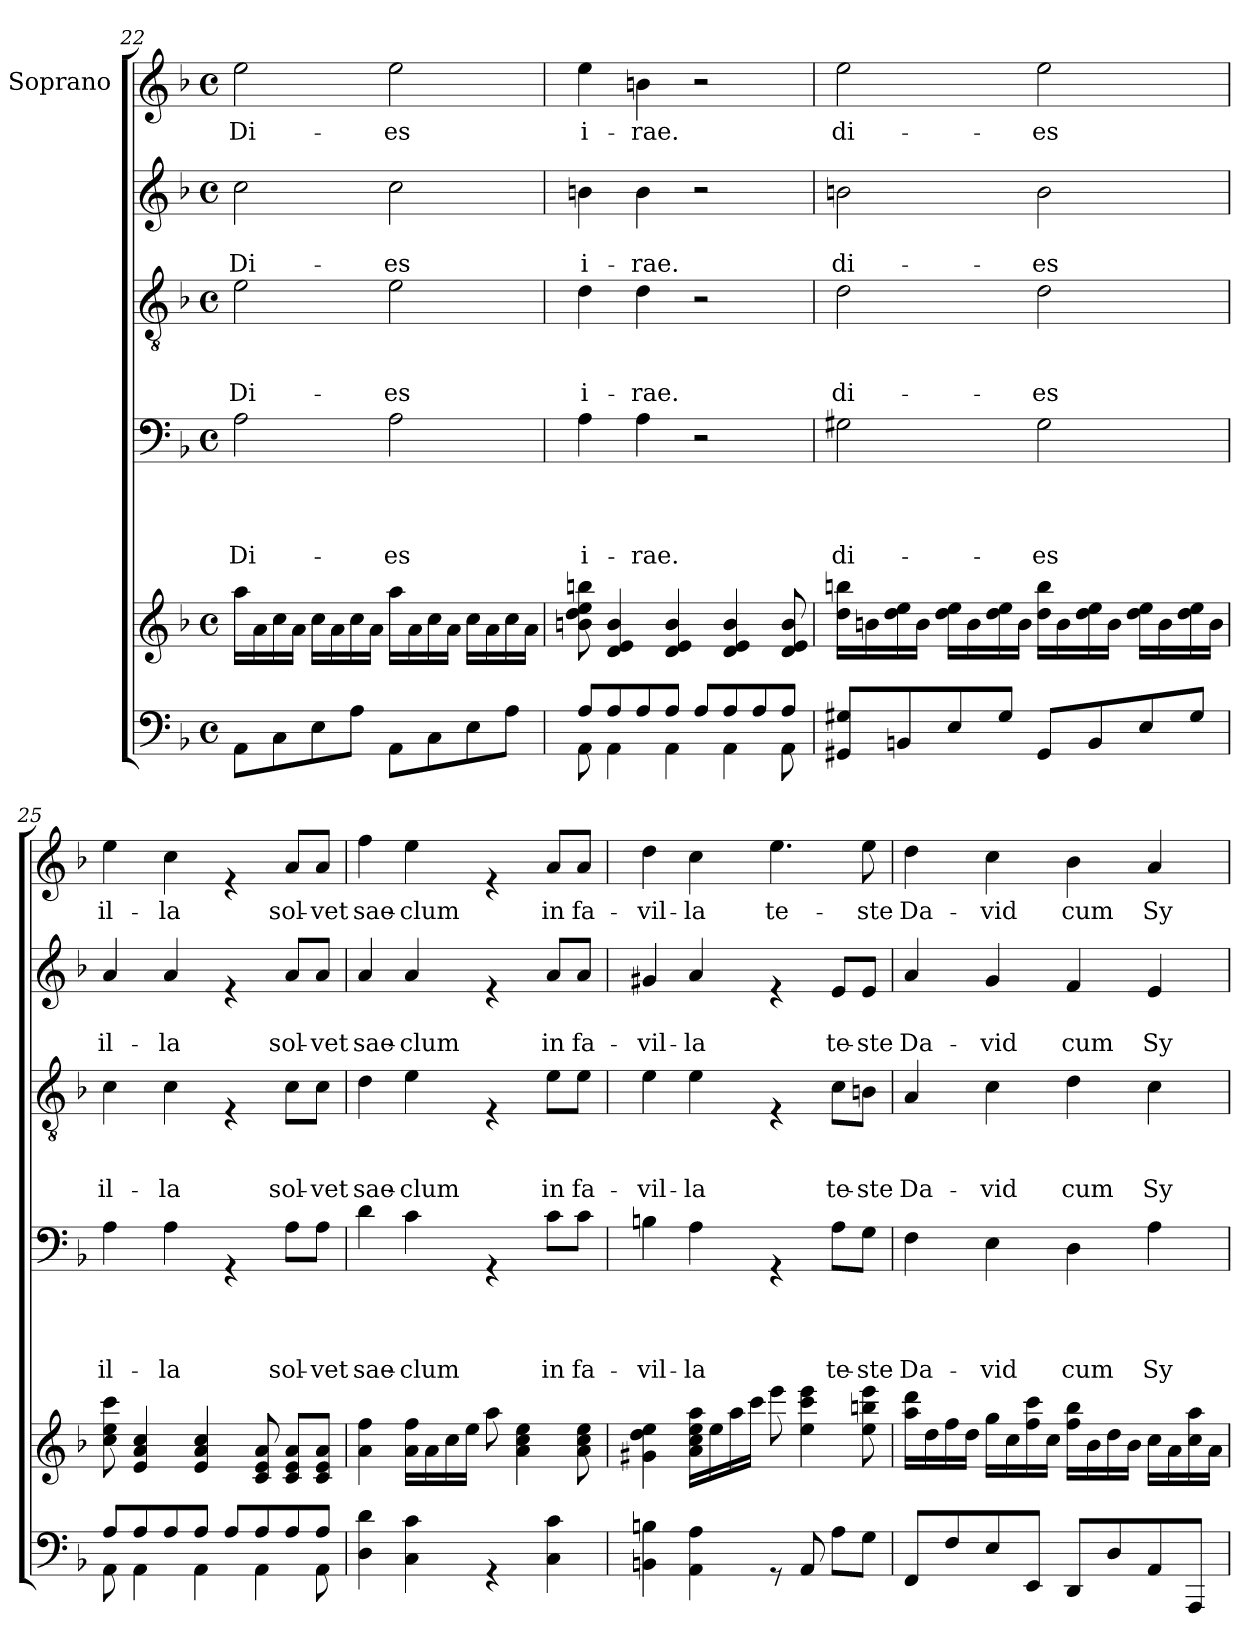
**kern	**kern	**kern	**text	**text	**text	**text	**kern	**text	**text	**text	**kern	**text	**text	**kern	**text
*part6	*part5	*part4	*part4	*part4	*part4	*part4	*part3	*part3	*part3	*part3	*part2	*part2	*part2	*part1	*part1
*staff6	*staff5	*staff4	*staff4	*staff4	*staff4	*staff4	*staff3	*staff3	*staff3	*staff3	*staff2	*staff2	*staff2	*staff1	*staff1
*	*	*	*	*	*	*	*	*	*	*	*	*	*	*I"Soprano	*
*clefF4	*clefG2	*clefF4	*	*	*	*	*clefGv2	*	*	*	*clefG2	*	*	*clefG2	*
*k[b-]	*k[b-]	*k[b-]	*	*	*	*	*k[b-]	*	*	*	*k[b-]	*	*	*k[b-]	*
*F:	*F:	*F:	*	*	*	*	*F:	*	*	*	*F:	*	*	*F:	*
*M4/4	*M4/4	*M4/4	*	*	*	*	*M4/4	*	*	*	*M4/4	*	*	*M4/4	*
*met(c)	*met(c)	*met(c)	*	*	*	*	*met(c)	*	*	*	*met(c)	*	*	*met(c)	*
=22	=22	=22	=22	=22	=22	=22	=22	=22	=22	=22	=22	=22	=22	=22	=22
!	!	!	!	!	!	!LO:LY:b	!	!	!	!LO:LY:b	!	!	!LO:LY:b	!	!LO:LY:b
8AA\L	16aa\LL	2A\	.	.	.	Di-	2e\	.	.	Di-	2cc\	.	Di-	2ee\	Di-
.	16a\	.	.	.	.	.	.	.	.	.	.	.	.	.	.
8C\	16cc\	.	.	.	.	.	.	.	.	.	.	.	.	.	.
.	16a\JJ	.	.	.	.	.	.	.	.	.	.	.	.	.	.
8E\	16cc\LL	.	.	.	.	.	.	.	.	.	.	.	.	.	.
.	16a\	.	.	.	.	.	.	.	.	.	.	.	.	.	.
8A\J	16cc\	.	.	.	.	.	.	.	.	.	.	.	.	.	.
.	16a\JJ	.	.	.	.	.	.	.	.	.	.	.	.	.	.
!	!	!	!	!	!	!LO:LY:b	!	!	!	!LO:LY:b	!	!	!LO:LY:b	!	!LO:LY:b
8AA\L	16aa\LL	2A\	.	.	.	-es	2e\	.	.	-es	2cc\	.	-es	2ee\	-es
.	16a\	.	.	.	.	.	.	.	.	.	.	.	.	.	.
8C\	16cc\	.	.	.	.	.	.	.	.	.	.	.	.	.	.
.	16a\JJ	.	.	.	.	.	.	.	.	.	.	.	.	.	.
8E\	16cc\LL	.	.	.	.	.	.	.	.	.	.	.	.	.	.
.	16a\	.	.	.	.	.	.	.	.	.	.	.	.	.	.
8A\J	16cc\	.	.	.	.	.	.	.	.	.	.	.	.	.	.
.	16a\JJ	.	.	.	.	.	.	.	.	.	.	.	.	.	.
!!LO:LB:g=z
=23	=23	=23	=23	=23	=23	=23	=23	=23	=23	=23	=23	=23	=23	=23	=23
*^	*	*	*	*	*	*	*	*	*	*	*	*	*	*	*
!	!	!	!	!	!	!	!LO:LY:b	!	!	!	!LO:LY:b	!	!	!LO:LY:b	!	!LO:LY:b
8A/L	8AA\	8bn\ 8dd\ 8ee\ 8bbn\	4A\	.	.	.	i-	4d\	.	.	i-	4bn\	.	i-	4ee\	i-
8A/	4AA\	4d/ 4e/ 4b/	.	.	.	.	.	.	.	.	.	.	.	.	.	.
!	!	!	!	!	!	!	!LO:LY:b	!	!	!	!LO:LY:b	!	!	!LO:LY:b	!	!LO:LY:b
8A/	.	.	4A\	.	.	.	-rae.	4d\	.	.	-rae.	4b\	.	-rae.	4bn\	-rae.
8A/J	4AA\	4d/ 4e/ 4b/	.	.	.	.	.	.	.	.	.	.	.	.	.	.
8A/L	.	.	2r	.	.	.	.	2r	.	.	.	2r	.	.	2r	.
8A/	4AA\	4d/ 4e/ 4b/	.	.	.	.	.	.	.	.	.	.	.	.	.	.
8A/	.	.	.	.	.	.	.	.	.	.	.	.	.	.	.	.
8A/J	8AA\	8d/ 8e/ 8b/	.	.	.	.	.	.	.	.	.	.	.	.	.	.
=24	=24	=24	=24	=24	=24	=24	=24	=24	=24	=24	=24	=24	=24	=24	=24	=24
!	!	!	!	!	!	!	!LO:LY:b	!	!	!	!LO:LY:b	!	!	!LO:LY:b	!	!LO:LY:b
*v	*v	*	*	*	*	*	*	*	*	*	*	*	*	*	*	*
8GG#X/ 8G#X/L	16dd\ 16bbn\LL	2G#X\	.	.	.	di-	2d\	.	.	di-	2bn\	.	di-	2ee\	di-
.	16bn\	.	.	.	.	.	.	.	.	.	.	.	.	.	.
8BBn/	16dd\ 16ee\	.	.	.	.	.	.	.	.	.	.	.	.	.	.
.	16b\JJ	.	.	.	.	.	.	.	.	.	.	.	.	.	.
8E/	16dd\ 16ee\LL	.	.	.	.	.	.	.	.	.	.	.	.	.	.
.	16b\	.	.	.	.	.	.	.	.	.	.	.	.	.	.
8G#/J	16dd\ 16ee\	.	.	.	.	.	.	.	.	.	.	.	.	.	.
.	16b\JJ	.	.	.	.	.	.	.	.	.	.	.	.	.	.
!	!	!	!	!	!	!LO:LY:b	!	!	!	!LO:LY:b	!	!	!LO:LY:b	!	!LO:LY:b
8GG#/L	16dd\ 16bb\LL	2G#\	.	.	.	-es	2d\	.	.	-es	2b\	.	-es	2ee\	-es
.	16b\	.	.	.	.	.	.	.	.	.	.	.	.	.	.
8BB/	16dd\ 16ee\	.	.	.	.	.	.	.	.	.	.	.	.	.	.
.	16b\JJ	.	.	.	.	.	.	.	.	.	.	.	.	.	.
8E/	16dd\ 16ee\LL	.	.	.	.	.	.	.	.	.	.	.	.	.	.
.	16b\	.	.	.	.	.	.	.	.	.	.	.	.	.	.
8G#/J	16dd\ 16ee\	.	.	.	.	.	.	.	.	.	.	.	.	.	.
.	16b\JJ	.	.	.	.	.	.	.	.	.	.	.	.	.	.
=25	=25	=25	=25	=25	=25	=25	=25	=25	=25	=25	=25	=25	=25	=25	=25
*^	*	*	*	*	*	*	*	*	*	*	*	*	*	*	*
!	!	!	!	!	!	!	!LO:LY:b	!	!	!	!LO:LY:b	!	!	!LO:LY:b	!	!LO:LY:b
8A/L	8AA\	8cc\ 8ee\ 8ccc\	4A\	.	.	.	il-	4c\	.	.	il-	4a/	.	il-	4ee\	il-
8A/	4AA\	4e/ 4a/ 4cc/	.	.	.	.	.	.	.	.	.	.	.	.	.	.
!	!	!	!	!	!	!	!LO:LY:b	!	!	!	!LO:LY:b	!	!	!LO:LY:b	!	!LO:LY:b
8A/	.	.	4A\	.	.	.	-la	4c\	.	.	-la	4a/	.	-la	4cc\	-la
8A/J	4AA\	4e/ 4a/ 4cc/	.	.	.	.	.	.	.	.	.	.	.	.	.	.
8A/L	.	.	4rGG	.	.	.	.	4rE	.	.	.	4re	.	.	4re	.
8A/	4AA\	8c/ 8e/ 8a/	.	.	.	.	.	.	.	.	.	.	.	.	.	.
!	!	!	!	!	!	!	!LO:LY:b	!	!	!	!LO:LY:b	!	!	!LO:LY:b	!	!LO:LY:b
8A/	.	8c/ 8e/ 8a/L	8A\L	.	.	.	sol-	8c\L	.	.	sol-	8a/L	.	sol-	8a/L	sol-
!	!	!	!	!	!	!	!LO:LY:b	!	!	!	!LO:LY:b	!	!	!LO:LY:b	!	!LO:LY:b
8A/J	8AA\	8c/ 8e/ 8a/J	8A\J	.	.	.	-vet	8c\J	.	.	-vet	8a/J	.	-vet	8a/J	-vet
=26	=26	=26	=26	=26	=26	=26	=26	=26	=26	=26	=26	=26	=26	=26	=26	=26
!	!	!	!	!	!	!	!LO:LY:b	!	!	!	!LO:LY:b	!	!	!LO:LY:b	!	!LO:LY:b
*v	*v	*	*	*	*	*	*	*	*	*	*	*	*	*	*	*
4D\ 4d\	4a\ 4ff\	4d\	.	.	.	sae-	4d\	.	.	sae-	4a/	.	sae-	4ff\	sae-
!	!	!	!	!	!	!LO:LY:b	!	!	!	!LO:LY:b	!	!	!LO:LY:b	!	!LO:LY:b
4C\ 4c\	16a\ 16ff\LL	4c\	.	.	.	-clum	4e\	.	.	-clum	4a/	.	-clum	4ee\	-clum
.	16a\	.	.	.	.	.	.	.	.	.	.	.	.	.	.
.	16cc\	.	.	.	.	.	.	.	.	.	.	.	.	.	.
.	16ee\JJ	.	.	.	.	.	.	.	.	.	.	.	.	.	.
4rGG	8aa\	4rGG	.	.	.	.	4rE	.	.	.	4re	.	.	4re	.
.	4a\ 4cc\ 4ee\	.	.	.	.	.	.	.	.	.	.	.	.	.	.
!	!	!	!	!	!	!LO:LY:b	!	!	!	!LO:LY:b	!	!	!LO:LY:b	!	!LO:LY:b
4C\ 4c\	.	8c\L	.	.	.	in	8e\L	.	.	in	8a/L	.	in	8a/L	in
!	!	!	!	!	!	!LO:LY:b	!	!	!	!LO:LY:b	!	!	!LO:LY:b	!	!LO:LY:b
.	8a\ 8cc\ 8ee\	8c\J	.	.	.	fa-	8e\J	.	.	fa-	8a/J	.	fa-	8a/J	fa-
!!LO:LB:g=z
=27	=27	=27	=27	=27	=27	=27	=27	=27	=27	=27	=27	=27	=27	=27	=27
!	!	!	!	!	!	!LO:LY:b	!	!	!	!LO:LY:b	!	!	!LO:LY:b	!	!LO:LY:b
4BBn\ 4Bn\	4g#X\ 4dd\ 4ee\	4Bn\	.	.	.	-vil-	4e\	.	.	-vil-	4g#X/	.	-vil-	4dd\	-vil-
!	!	!	!	!	!	!LO:LY:b	!	!	!	!LO:LY:b	!	!	!LO:LY:b	!	!LO:LY:b
4AA\ 4A\	16a\ 16cc\ 16ee\ 16aa\LL	4A\	.	.	.	-la	4e\	.	.	-la	4a/	.	-la	4cc\	-la
.	16ee\	.	.	.	.	.	.	.	.	.	.	.	.	.	.
.	16aa\	.	.	.	.	.	.	.	.	.	.	.	.	.	.
.	16ccc\JJ	.	.	.	.	.	.	.	.	.	.	.	.	.	.
!	!	!	!	!	!	!	!	!	!	!	!	!	!	!	!LO:LY:b
8rGG	8eee\	4rGG	.	.	.	.	4rE	.	.	.	4re	.	.	4.ee\	te-
8AA/	4ee\ 4ccc\ 4eee\	.	.	.	.	.	.	.	.	.	.	.	.	.	.
!	!	!	!	!	!	!LO:LY:b	!	!	!	!LO:LY:b	!	!	!LO:LY:b	!	!
8A\L	.	8A\L	.	.	.	te-	8c\L	.	.	te-	8e/L	.	te-	.	.
!	!	!	!	!	!	!LO:LY:b	!	!	!	!LO:LY:b	!	!	!LO:LY:b	!	!LO:LY:b
8G\J	8ee\ 8bbn\ 8eee\	8G\J	.	.	.	-ste	8Bn\J	.	.	-ste	8e/J	.	-ste	8ee\	-ste
=28	=28	=28	=28	=28	=28	=28	=28	=28	=28	=28	=28	=28	=28	=28	=28
!	!	!	!	!	!	!LO:LY:b	!	!	!	!LO:LY:b	!	!	!LO:LY:b	!	!LO:LY:b
8FF/L	16aa\ 16ddd\LL	4F\	.	.	.	Da-	4A/	.	.	Da-	4a/	.	Da-	4dd\	Da-
.	16dd\	.	.	.	.	.	.	.	.	.	.	.	.	.	.
8F/	16ff\	.	.	.	.	.	.	.	.	.	.	.	.	.	.
.	16dd\JJ	.	.	.	.	.	.	.	.	.	.	.	.	.	.
!	!	!	!	!	!	!LO:LY:b	!	!	!	!LO:LY:b	!	!	!LO:LY:b	!	!LO:LY:b
8E/	16gg\LL	4E\	.	.	.	-vid	4c\	.	.	-vid	4g/	.	-vid	4cc\	-vid
.	16cc\	.	.	.	.	.	.	.	.	.	.	.	.	.	.
8EE/J	16ff\ 16ccc\	.	.	.	.	.	.	.	.	.	.	.	.	.	.
.	16cc\JJ	.	.	.	.	.	.	.	.	.	.	.	.	.	.
!	!	!	!	!	!	!LO:LY:b	!	!	!	!LO:LY:b	!	!	!LO:LY:b	!	!LO:LY:b
8DD/L	16ff\ 16bb-\LL	4D\	.	.	.	cum	4d\	.	.	cum	4f/	.	cum	4b-\	cum
.	16b-\	.	.	.	.	.	.	.	.	.	.	.	.	.	.
8D/	16dd\	.	.	.	.	.	.	.	.	.	.	.	.	.	.
.	16b-\JJ	.	.	.	.	.	.	.	.	.	.	.	.	.	.
!	!	!	!	!	!	!LO:LY:b	!	!	!	!LO:LY:b	!	!	!LO:LY:b	!	!LO:LY:b
8AA/	16cc\LL	4A\	.	.	.	Sy-	4c\	.	.	Sy-	4e/	.	Sy-	4a/	Sy-
.	16a\	.	.	.	.	.	.	.	.	.	.	.	.	.	.
8AAA/J	16cc\ 16aa\	.	.	.	.	.	.	.	.	.	.	.	.	.	.
.	16a\JJ	.	.	.	.	.	.	.	.	.	.	.	.	.	.
=	=	=	=	=	=	=	=	=	=	=	=	=	=	=	=
*-	*-	*-	*-	*-	*-	*-	*-	*-	*-	*-	*-	*-	*-	*-	*-
